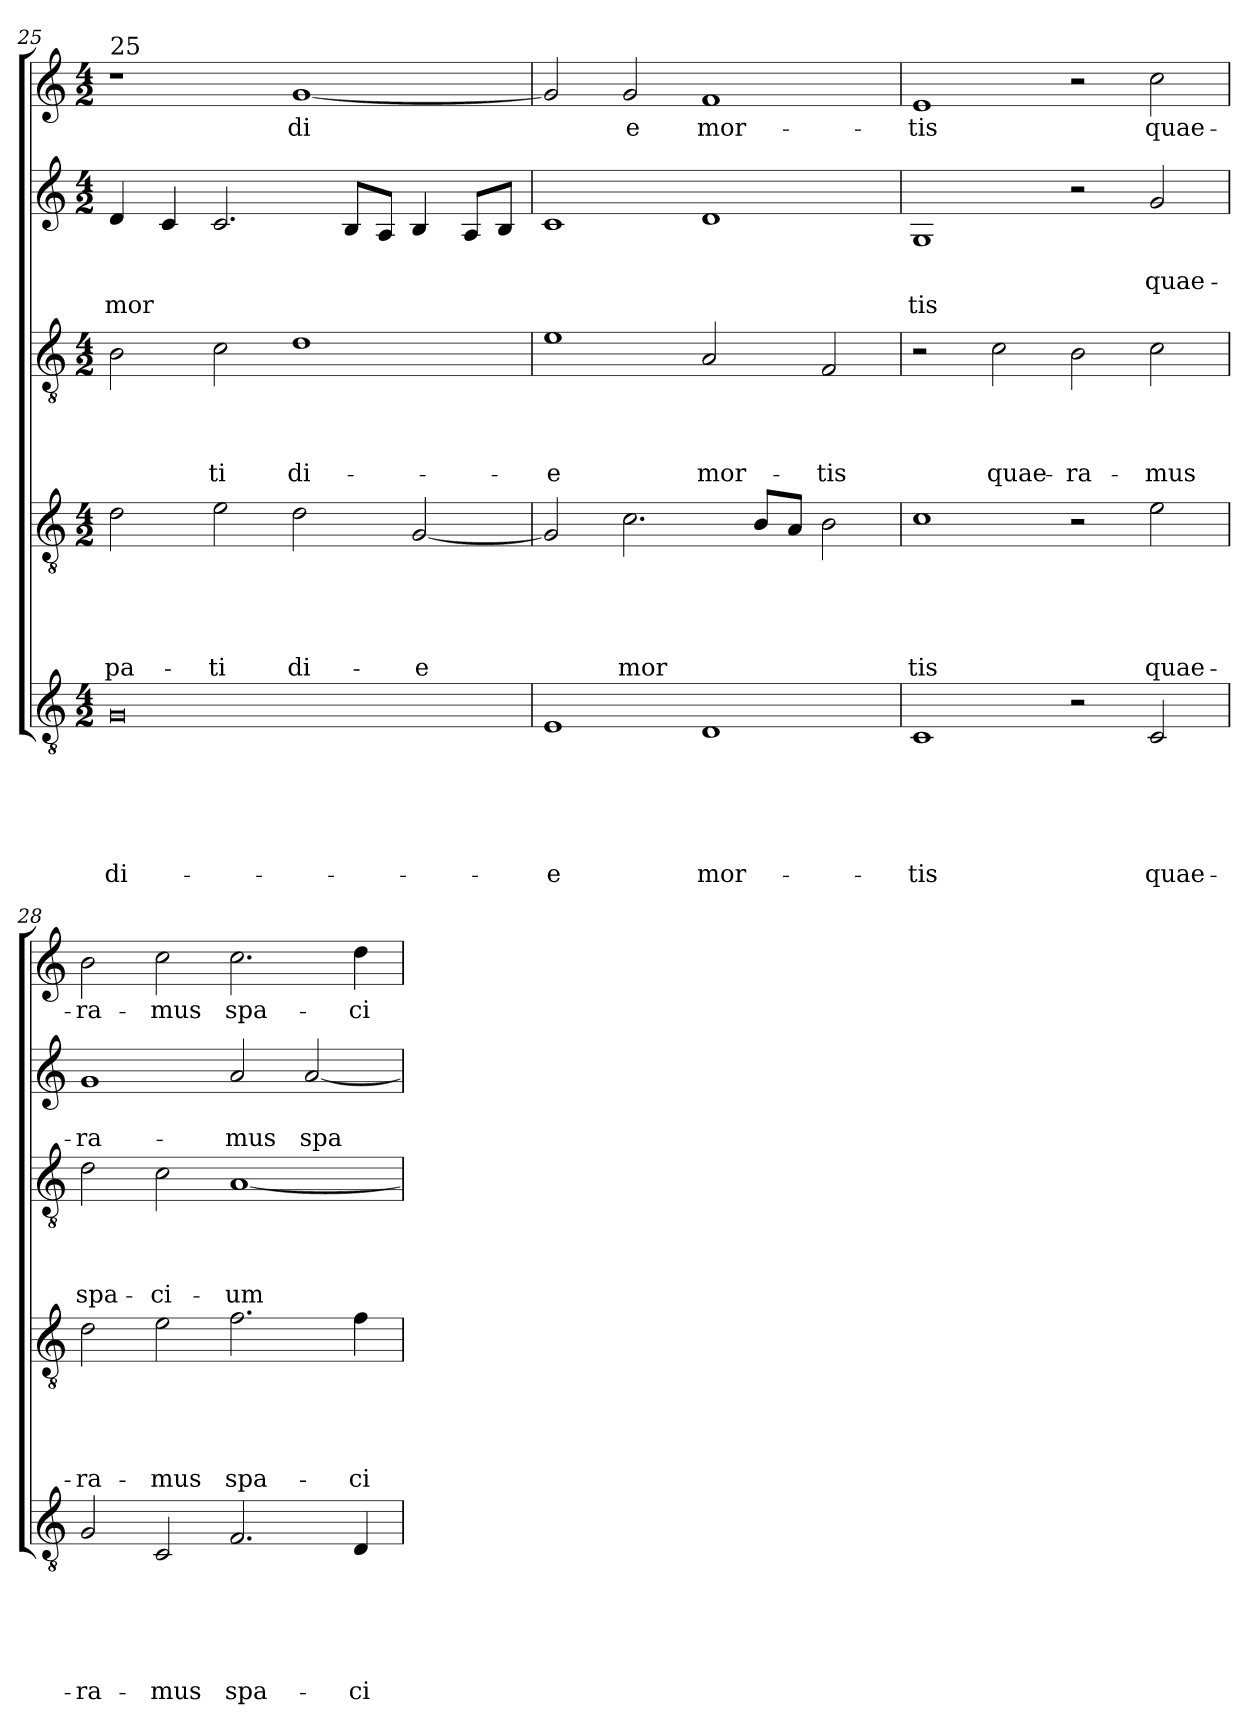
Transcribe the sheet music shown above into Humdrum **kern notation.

**kern	**text	**text	**text	**text	**text	**text	**kern	**text	**text	**text	**text	**text	**kern	**text	**text	**text	**text	**kern	**text	**text	**text	**kern	**text
*part5	*part5	*part5	*part5	*part5	*part5	*part5	*part4	*part4	*part4	*part4	*part4	*part4	*part3	*part3	*part3	*part3	*part3	*part2	*part2	*part2	*part2	*part1	*part1
*staff5	*staff5	*staff5	*staff5	*staff5	*staff5	*staff5	*staff4	*staff4	*staff4	*staff4	*staff4	*staff4	*staff3	*staff3	*staff3	*staff3	*staff3	*staff2	*staff2	*staff2	*staff2	*staff1	*staff1
*clefGv2	*	*	*	*	*	*	*clefGv2	*	*	*	*	*	*clefGv2	*	*	*	*	*clefG2	*	*	*	*clefG2	*
*k[]	*	*	*	*	*	*	*k[]	*	*	*	*	*	*k[]	*	*	*	*	*k[]	*	*	*	*k[]	*
*C:	*	*	*	*	*	*	*C:	*	*	*	*	*	*C:	*	*	*	*	*C:	*	*	*	*C:	*
*M4/2	*	*	*	*	*	*	*M4/2	*	*	*	*	*	*M4/2	*	*	*	*	*M4/2	*	*	*	*M4/2	*
=25	=25	=25	=25	=25	=25	=25	=25	=25	=25	=25	=25	=25	=25	=25	=25	=25	=25	=25	=25	=25	=25	=25	=25
!	!	!	!	!	!	!	!	!	!	!	!	!	!	!	!	!	!	!	!	!	!	!LO:TX:a:t=25	!
!	!	!	!	!	!	!LO:LY:b	!	!	!	!	!	!LO:LY:b	!	!	!	!	!LO:LY:b	!	!	!	!LO:LY:b	!	!
0G	.	.	.	.	.	di-	2d\	.	.	.	.	-pa-	2B\	.	.	.	­	4d/	.	.	mor	1r	.
.	.	.	.	.	.	.	.	.	.	.	.	.	.	.	.	.	.	4c/	.	.	.	.	.
!	!	!	!	!	!	!	!	!	!	!	!	!LO:LY:b	!	!	!	!	!LO:LY:b	!	!	!	!LO:LY:b	!	!
.	.	.	.	.	.	.	2e\	.	.	.	.	-ti	2c\	.	.	.	ti	2.c/	.	.	­	.	.
!	!	!	!	!	!	!	!	!	!	!	!	!LO:LY:b	!	!	!	!	!LO:LY:b	!	!	!	!	!	!LO:LY:b
.	.	.	.	.	.	.	2d\	.	.	.	.	di-	1d	.	.	.	di-	.	.	.	.	[1g	di
.	.	.	.	.	.	.	.	.	.	.	.	.	.	.	.	.	.	8B/L	.	.	.	.	.
!	!	!	!	!	!	!	!	!	!	!	!	!	!	!	!	!	!	!	!	!	!LO:LY:b	!	!
.	.	.	.	.	.	.	.	.	.	.	.	.	.	.	.	.	.	8A/J	.	.	­	.	.
!	!	!	!	!	!	!	!	!	!	!	!	!LO:LY:b	!	!	!	!	!	!	!	!	!	!	!
.	.	.	.	.	.	.	[2G/	.	.	.	.	-e	.	.	.	.	.	4B/	.	.	.	.	.
!	!	!	!	!	!	!	!	!	!	!	!	!	!	!	!	!	!	!	!	!	!LO:LY:b	!	!
.	.	.	.	.	.	.	.	.	.	.	.	.	.	.	.	.	.	8A/L	.	.	­	.	.
.	.	.	.	.	.	.	.	.	.	.	.	.	.	.	.	.	.	8B/J	.	.	.	.	.
=26	=26	=26	=26	=26	=26	=26	=26	=26	=26	=26	=26	=26	=26	=26	=26	=26	=26	=26	=26	=26	=26	=26	=26
!	!	!	!	!	!	!LO:LY:b	!	!	!	!	!	!	!	!	!	!	!LO:LY:b	!	!	!	!LO:LY:b	!	!LO:LY:b
1E	.	.	.	.	.	-e	2G/]	.	.	.	.	.	1e	.	.	.	-e	1c	.	.	­	2g/]	­
!	!	!	!	!	!	!	!	!	!	!	!	!LO:LY:b	!	!	!	!	!	!	!	!	!	!	!LO:LY:b
.	.	.	.	.	.	.	2.c\	.	.	.	.	mor	.	.	.	.	.	.	.	.	.	2g/	e
!	!	!	!	!	!	!LO:LY:b	!	!	!	!	!	!	!	!	!	!	!LO:LY:b	!	!	!	!LO:LY:b	!	!LO:LY:b
1D	.	.	.	.	.	mor-	.	.	.	.	.	.	2A/	.	.	.	mor-	1d	.	.	­	1f	mor-
!	!	!	!	!	!	!	!	!	!	!	!	!LO:LY:b	!	!	!	!	!	!	!	!	!	!	!
.	.	.	.	.	.	.	8B/L	.	.	.	.	­	.	.	.	.	.	.	.	.	.	.	.
.	.	.	.	.	.	.	8A/J	.	.	.	.	.	.	.	.	.	.	.	.	.	.	.	.
!	!	!	!	!	!	!	!	!	!	!	!	!LO:LY:b	!	!	!	!	!LO:LY:b	!	!	!	!	!	!
.	.	.	.	.	.	.	2B\	.	.	.	.	­	2F/	.	.	.	-tis	.	.	.	.	.	.
=27	=27	=27	=27	=27	=27	=27	=27	=27	=27	=27	=27	=27	=27	=27	=27	=27	=27	=27	=27	=27	=27	=27	=27
!	!	!	!	!	!	!LO:LY:b	!	!	!	!	!	!LO:LY:b	!	!	!	!	!	!	!	!	!LO:LY:b	!	!LO:LY:b
1C	.	.	.	.	.	-tis	1c	.	.	.	.	tis	2r	.	.	.	.	1G	.	.	tis	1e	-tis
!	!	!	!	!	!	!	!	!	!	!	!	!	!	!	!	!	!LO:LY:b	!	!	!	!	!	!
.	.	.	.	.	.	.	.	.	.	.	.	.	2c\	.	.	.	quae-	.	.	.	.	.	.
!	!	!	!	!	!	!	!	!	!	!	!	!	!	!	!	!	!LO:LY:b	!	!	!	!	!	!
2r	.	.	.	.	.	.	2r	.	.	.	.	.	2B\	.	.	.	-ra-	2r	.	.	.	2r	.
!	!	!	!	!	!	!LO:LY:b	!	!	!	!	!	!LO:LY:b	!	!	!	!	!LO:LY:b	!	!	!LO:LY:b	!	!	!LO:LY:b
2C/	.	.	.	.	.	quae-	2e\	.	.	.	.	quae-	2c\	.	.	.	-mus	2g/	.	quae-	.	2cc\	quae-
=28	=28	=28	=28	=28	=28	=28	=28	=28	=28	=28	=28	=28	=28	=28	=28	=28	=28	=28	=28	=28	=28	=28	=28
!	!	!	!	!	!	!LO:LY:b	!	!	!	!	!	!LO:LY:b	!	!	!	!	!LO:LY:b	!	!	!LO:LY:b	!	!	!LO:LY:b
2G/	.	.	.	.	.	-ra-	2d\	.	.	.	.	-ra-	2d\	.	.	.	spa-	1g	.	-ra-	.	2b\	-ra-
!	!	!	!	!	!	!LO:LY:b	!	!	!	!	!	!LO:LY:b	!	!	!	!	!LO:LY:b	!	!	!	!	!	!LO:LY:b
2C/	.	.	.	.	.	-mus	2e\	.	.	.	.	-mus	2c\	.	.	.	-ci-	.	.	.	.	2cc\	-mus
!	!	!	!	!	!	!LO:LY:b	!	!	!	!	!	!LO:LY:b	!	!	!	!	!LO:LY:b	!	!	!LO:LY:b	!	!	!LO:LY:b
2.F/	.	.	.	.	.	spa-	2.f\	.	.	.	.	spa-	[1A	.	.	.	-um	2a/	.	-mus	.	2.cc\	spa-
!	!	!	!	!	!	!	!	!	!	!	!	!	!	!	!	!	!	!	!	!LO:LY:b	!	!	!
.	.	.	.	.	.	.	.	.	.	.	.	.	.	.	.	.	.	[2a/	.	spa-	.	.	.
!	!	!	!	!	!	!LO:LY:b	!	!	!	!	!	!LO:LY:b	!	!	!	!	!	!	!	!	!	!	!LO:LY:b
4D/	.	.	.	.	.	-ci-	4f\	.	.	.	.	-ci-	.	.	.	.	.	.	.	.	.	4dd\	-ci-
=	=	=	=	=	=	=	=	=	=	=	=	=	=	=	=	=	=	=	=	=	=	=	=
*-	*-	*-	*-	*-	*-	*-	*-	*-	*-	*-	*-	*-	*-	*-	*-	*-	*-	*-	*-	*-	*-	*-	*-
